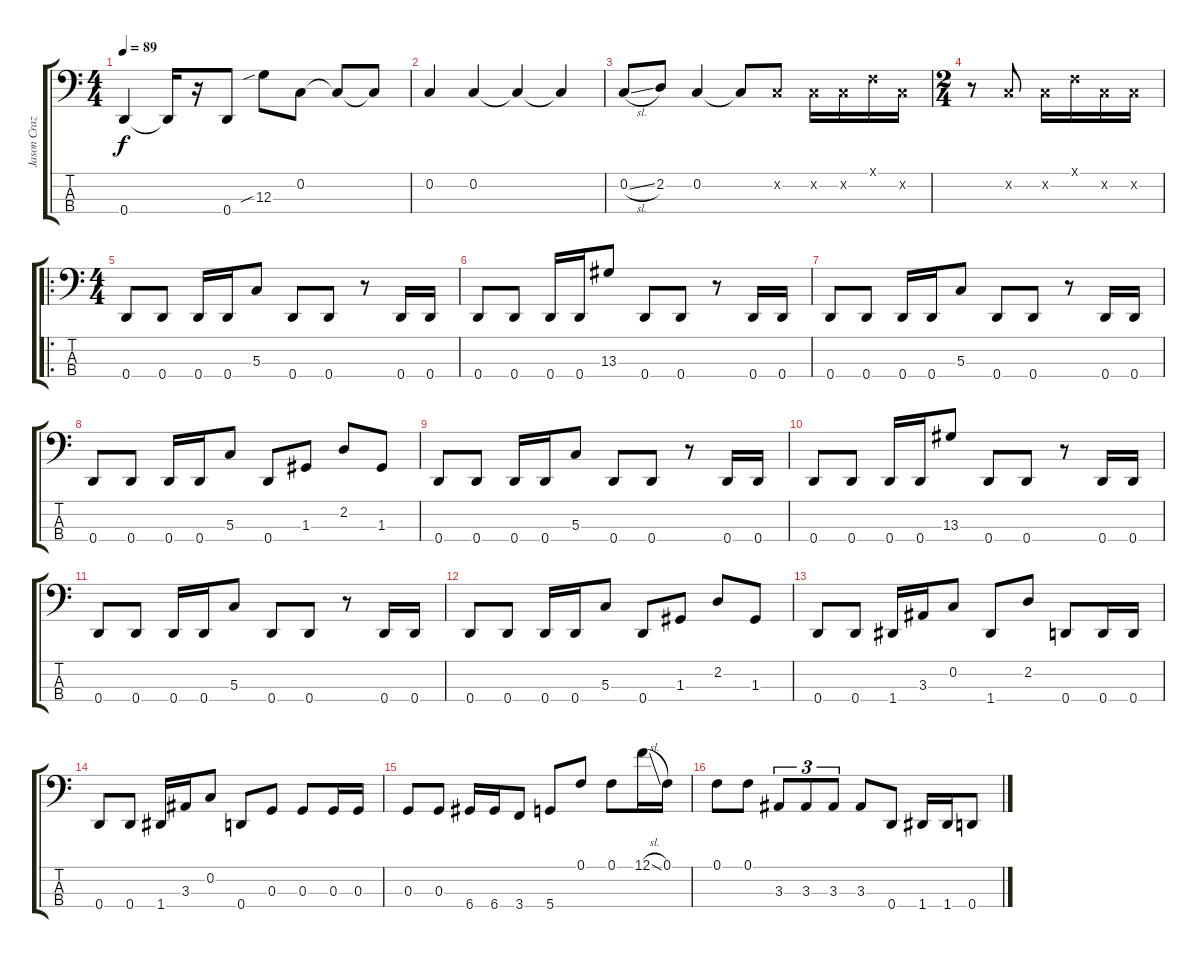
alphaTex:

\track ("Jason Crazy Newsted" "Jason Craz") {instrument electricbassfinger}
\staff {score tabs}
\tuning (F2 C2 G1 D1) {hide}
\ts (4 4)
\tempo 89
\clef f4
\ks c
0.4.4{dy f} 0.4{t}.16 r.16 0.4.8 12.3{sib}.8 0.2.8 0.2{t}.8 0.2{t}.8 |
0.2.4 0.2.4 0.2{t}.4 0.2{t}.4 |
0.2{sl}.8 2.2.8 0.2.4 0.2{t}.8 0.2{x}.8 0.2{x}.16 0.2{x}.16 0.1{x}.16 0.2{x}.16 |
\ts (2 4)
r.8 0.2{x}.8 0.2{x}.16 0.1{x}.16 0.2{x}.16 0.2{x}.16 |
\ro
\ts (4 4)
0.4.8 0.4.8 0.4.16 0.4.16 5.3.8 0.4.8 0.4.8 r.8 0.4.16 0.4.16 |
0.4.8 0.4.8 0.4.16 0.4.16 13.3.8 0.4.8 0.4.8 r.8 0.4.16 0.4.16 |
0.4.8 0.4.8 0.4.16 0.4.16 5.3.8 0.4.8 0.4.8 r.8 0.4.16 0.4.16 |
0.4.8 0.4.8 0.4.16 0.4.16 5.3.8 0.4.8 1.3.8 2.2.8 1.3.8 |
0.4.8 0.4.8 0.4.16 0.4.16 5.3.8 0.4.8 0.4.8 r.8 0.4.16 0.4.16 |
0.4.8 0.4.8 0.4.16 0.4.16 13.3.8 0.4.8 0.4.8 r.8 0.4.16 0.4.16 |
0.4.8 0.4.8 0.4.16 0.4.16 5.3.8 0.4.8 0.4.8 r.8 0.4.16 0.4.16 |
0.4.8 0.4.8 0.4.16 0.4.16 5.3.8 0.4.8 1.3.8 2.2.8 1.3.8 |
0.4.8 0.4.8 1.4.16 3.3.16 0.2.8 1.4.8 2.2.8 0.4.8 0.4.16 0.4.16 |
0.4.8 0.4.8 1.4.16 3.3.16 0.2.8 0.4.8 0.3.8 0.3.8 0.3.16 0.3.16 |
0.3.8 0.3.8 6.4.16 6.4.16 3.4.8 5.4.8 0.1.8 0.1.8 12.1{sl}.16 0.1.16 |
0.1.8 0.1.8 3.3.8{tu (3 2)} 3.3.8{tu (3 2)} 3.3.8{tu (3 2)} 3.3.8 0.4.8 1.4.16 1.4.16 0.4.8
